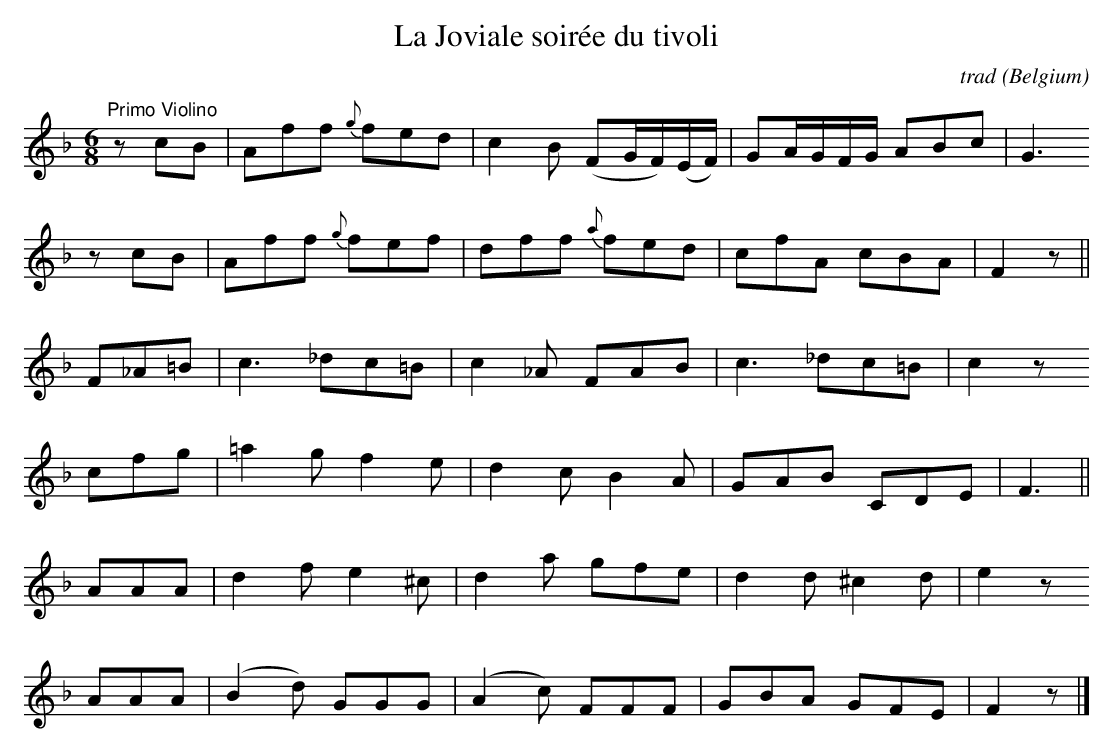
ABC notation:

X:1
T:La Joviale soirée du tivoli
C:trad
O:Belgium
M:6/8
L:1/8
K:Fmaj
"Primo Violino"zcB|Aff {g}fed|c2B (FG/2F/2)(E/2F/2)|GA/2G/2F/2G/2 ABc|G3
zcB|Aff {g}fef|dff {a}fed|cfA cBA|F2z||
F_A=B|c3 _dc=B|c2_A FAB|c3 _dc=B|c2z
cfg|=a2g f2e|d2c B2A|GAB CDE|F3||
AAA|d2f e2^c|d2a gfe|d2d ^c2d|e2z
AAA|(B2d) GGG|(A2c) FFF|GBA GFE|F2z|]
